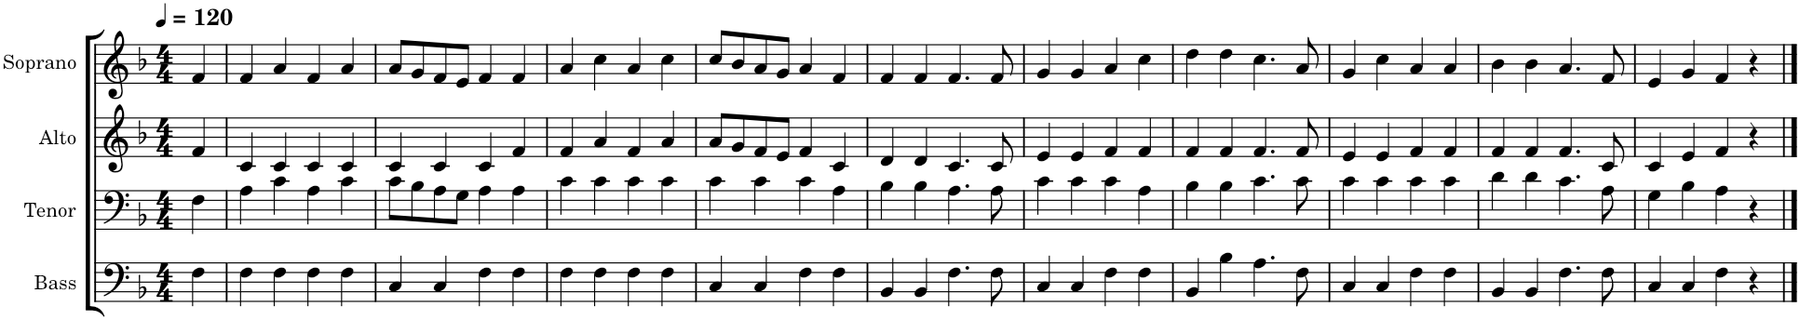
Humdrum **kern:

**kern	**kern	**kern	**kern
*part4	*part3	*part2	*part1
*staff4	*staff3	*staff2	*staff1
*I"Bass	*I"Tenor	*I"Alto	*I"Soprano
*I'B.	*I'T.	*I'A.	*I'S.
*clefF4	*clefF4	*clefG2	*clefG2
*k[b-]	*k[b-]	*k[b-]	*k[b-]
*M4/4	*M4/4	*M4/4	*M4/4
*MM120	*MM120	*MM120	*MM120
=	=	=	=
4F\	4F\	4f/	4f/
=1	=1	=1	=1
4F\	4A\	4c/	4f/
4F\	4c\	4c/	4a/
4F\	4A\	4c/	4f/
4F\	4c\	4c/	4a/
=2	=2	=2	=2
4C/	8c\L	4c/	8a/L
.	8B-\	.	8g/
4C/	8A\	4c/	8f/
.	8G\J	.	8e/J
4F\	4A\	4c/	4f/
4F\	4A\	4f/	4f/
=3	=3	=3	=3
4F\	4c\	4f/	4a/
4F\	4c\	4a/	4cc\
4F\	4c\	4f/	4a/
4F\	4c\	4a/	4cc\
=4	=4	=4	=4
4C/	4c\	8a/L	8cc/L
.	.	8g/	8b-/
4C/	4c\	8f/	8a/
.	.	8e/J	8g/J
4F\	4c\	4f/	4a/
4F\	4A\	4c/	4f/
=5	=5	=5	=5
4BB-/	4B-\	4d/	4f/
4BB-/	4B-\	4d/	4f/
4.F\	4.A\	4.c/	4.f/
8F\	8A\	8c/	8f/
=6	=6	=6	=6
4C/	4c\	4e/	4g/
4C/	4c\	4e/	4g/
4F\	4c\	4f/	4a/
4F\	4A\	4f/	4cc\
=7	=7	=7	=7
4BB-/	4B-\	4f/	4dd\
4B-\	4B-\	4f/	4dd\
4.A\	4.c\	4.f/	4.cc\
8F\	8c\	8f/	8a/
=8	=8	=8	=8
4C/	4c\	4e/	4g/
4C/	4c\	4e/	4cc\
4F\	4c\	4f/	4a/
4F\	4c\	4f/	4a/
=9	=9	=9	=9
4BB-/	4d\	4f/	4b-\
4BB-/	4d\	4f/	4b-\
4.F\	4.c\	4.f/	4.a/
8F\	8A\	8c/	8f/
=10	=10	=10	=10
4C/	4G\	4c/	4e/
4C/	4B-\	4e/	4g/
4F\	4A\	4f/	4f/
4r	4r	4r	4r
==	==	==	==
*-	*-	*-	*-
